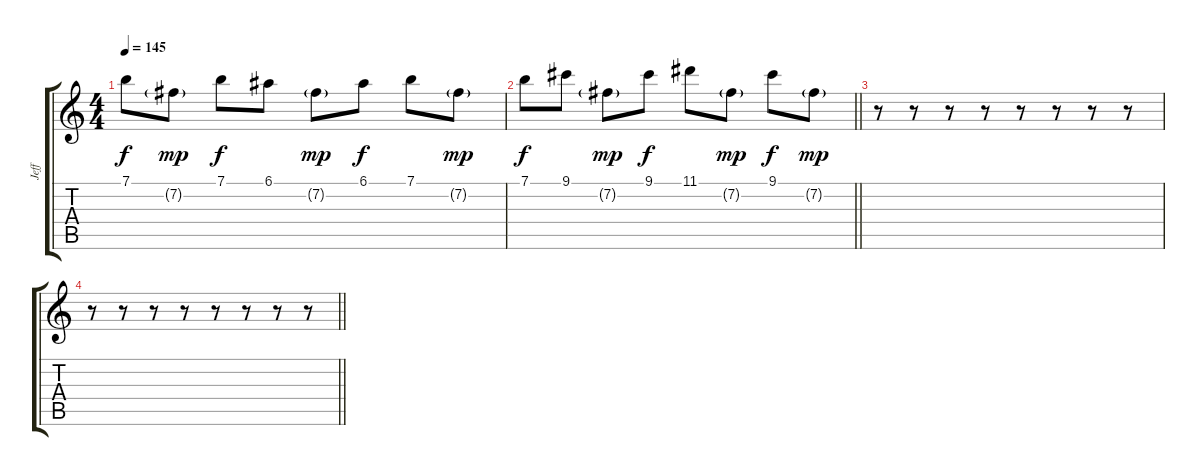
\track ("Jeff" "Jeff") {instrument distortionguitar}
\staff {score tabs}
\tuning (E4 B3 G3 D3 A2 E2) {hide}
\ts (4 4)
\tempo 145
\clef g2
\ks c
7.1.8{dy f} 7.2{g}.8{dy mp} 7.1.8{dy f} 6.1.8 7.2{g}.8{dy mp} 6.1.8{dy f} 7.1.8 7.2{g}.8{dy mp} |
\barLineRight lightlight
7.1.8{dy f} 9.1.8 7.2{g}.8{dy mp} 9.1.8{dy f} 11.1.8 7.2{g}.8{dy mp} 9.1.8{dy f} 7.2{g}.8{dy mp} |
r.8 r.8 r.8 r.8 r.8 r.8 r.8 r.8 |
\barLineRight lightlight
r.8 r.8 r.8 r.8 r.8 r.8 r.8 r.8
